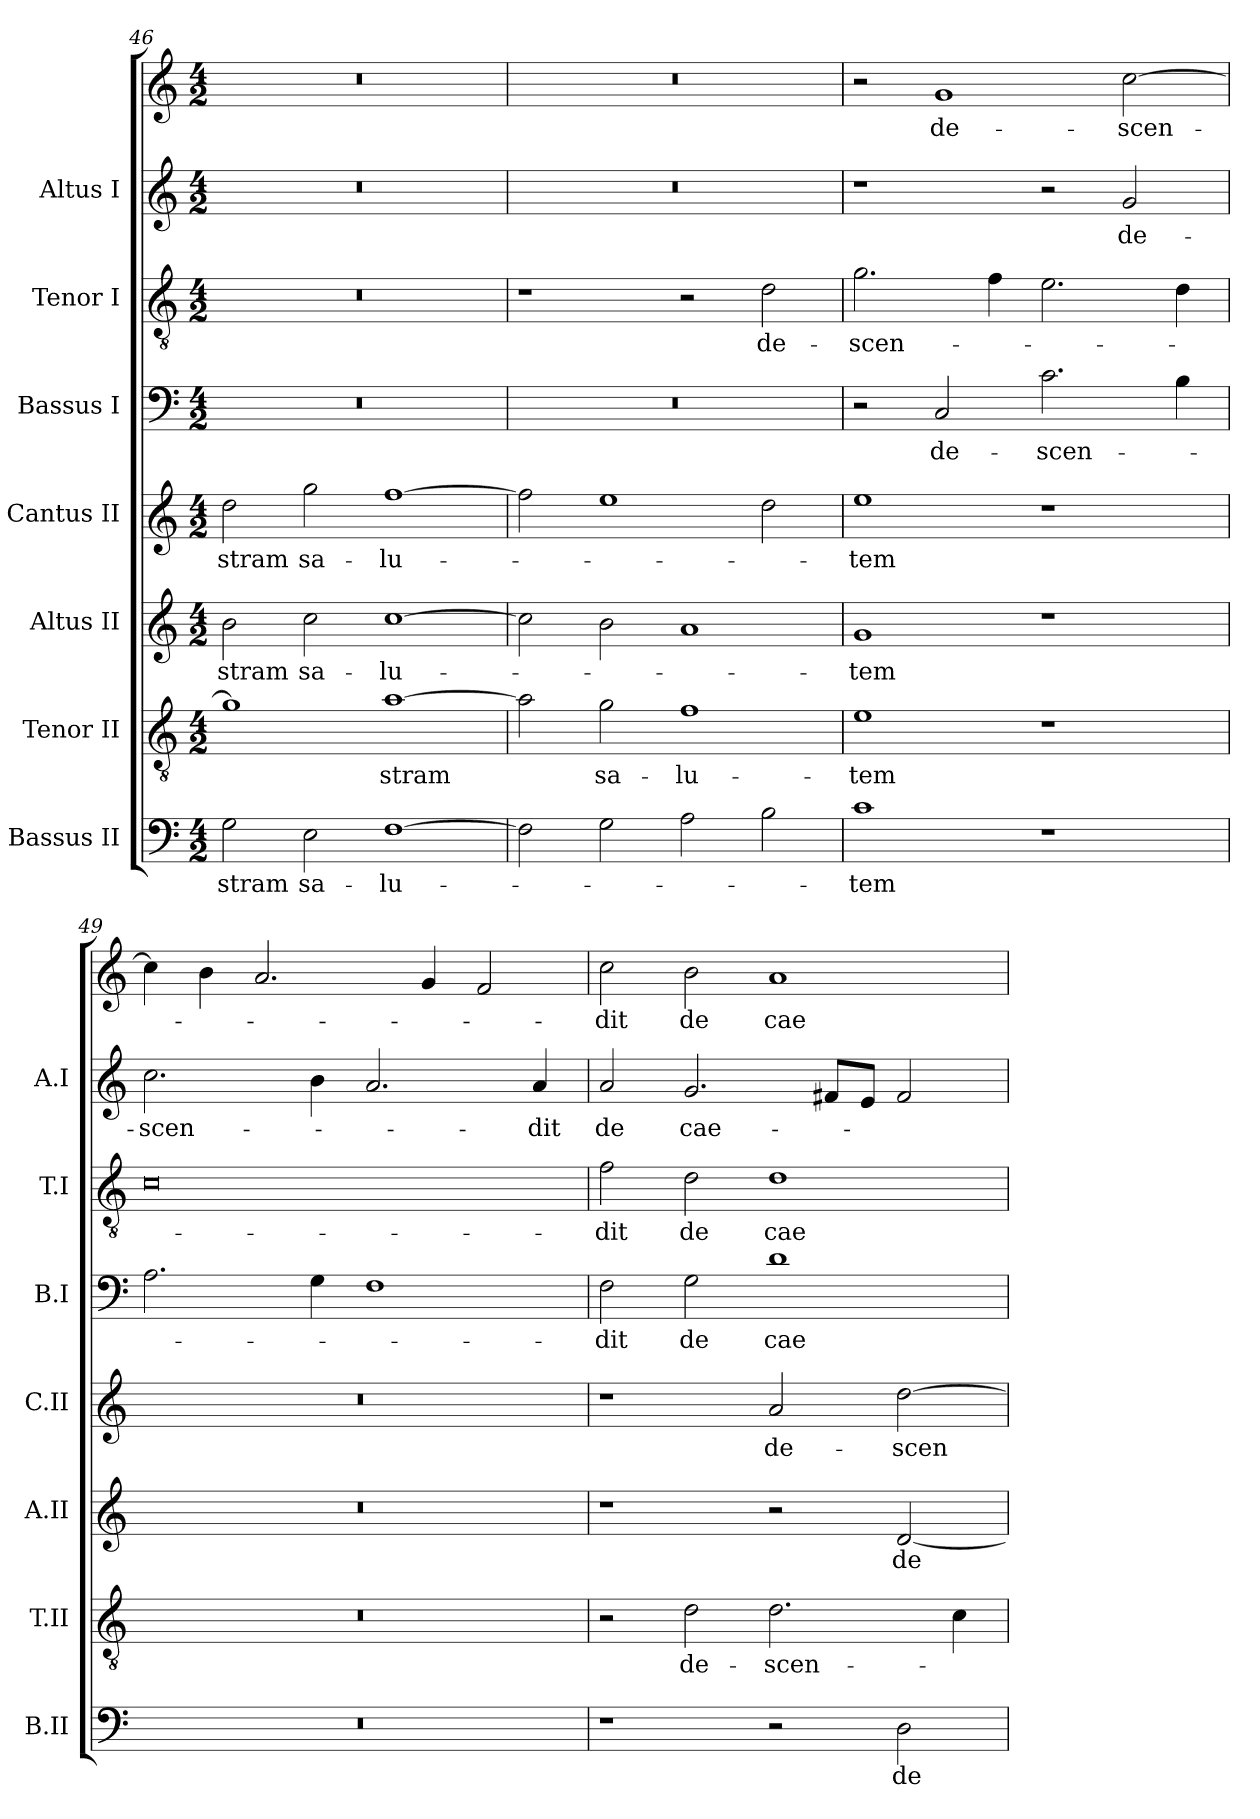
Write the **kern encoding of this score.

**kern	**text	**kern	**text	**kern	**text	**kern	**text	**kern	**text	**kern	**text	**kern	**text	**kern	**text
*part8	*part8	*part7	*part7	*part6	*part6	*part5	*part5	*part4	*part4	*part3	*part3	*part2	*part2	*part1	*part1
*staff8	*staff8	*staff7	*staff7	*staff6	*staff6	*staff5	*staff5	*staff4	*staff4	*staff3	*staff3	*staff2	*staff2	*staff1	*staff1
*I"Bassus II	*	*I"Tenor II	*	*I"Altus II	*	*I"Cantus II	*	*I"Bassus I	*	*I"Tenor I	*	*I"Altus I	*	*	*
*I'B.II	*	*I'T.II	*	*I'A.II	*	*I'C.II	*	*I'B.I	*	*I'T.I	*	*I'A.I	*	*	*
*clefF4	*	*clefGv2	*	*clefG2	*	*clefG2	*	*clefF4	*	*clefGv2	*	*clefG2	*	*clefG2	*
*	*	*ITrd7c12	*	*	*	*	*	*	*	*ITrd7c12	*	*	*	*	*
*k[]	*	*k[]	*	*k[]	*	*k[]	*	*k[]	*	*k[]	*	*k[]	*	*k[]	*
*C:	*	*C:	*	*C:	*	*C:	*	*C:	*	*C:	*	*C:	*	*C:	*
*M4/2	*	*M4/2	*	*M4/2	*	*M4/2	*	*M4/2	*	*M4/2	*	*M4/2	*	*M4/2	*
=46	=46	=46	=46	=46	=46	=46	=46	=46	=46	=46	=46	=46	=46	=46	=46
2G\	-stram	1G\]	.	2b\	-stram	2dd\	-stram	0r	.	0r	.	0r	.	0r	.
2E\	sa-	.	.	2cc\	sa-	2gg\	sa-	.	.	.	.	.	.	.	.
[1F\	-lu-	[1A\	-stram	[1cc\	-lu-	[1ff\	-lu-	.	.	.	.	.	.	.	.
=47	=47	=47	=47	=47	=47	=47	=47	=47	=47	=47	=47	=47	=47	=47	=47
2F\]	.	2A\]	.	2cc\]	.	2ff\]	.	0r	.	1r	.	0r	.	0r	.
2G\	.	2G\	sa-	2b\	.	1ee\	.	.	.	.	.	.	.	.	.
2A\	.	1F\	-lu-	1a/	.	.	.	.	.	2r	.	.	.	.	.
2B\	.	.	.	.	.	2dd\	.	.	.	2D\	de-	.	.	.	.
=48	=48	=48	=48	=48	=48	=48	=48	=48	=48	=48	=48	=48	=48	=48	=48
1c\	-tem	1E\	-tem	1g/	-tem	1ee\	-tem	2r	.	2.G\	-scen-	1r	.	2r	.
.	.	.	.	.	.	.	.	2C/	de-	.	.	.	.	1g/	de-
.	.	.	.	.	.	.	.	.	.	4F\	.	.	.	.	.
1r	.	1r	.	1r	.	1r	.	2.c\	-scen-	2.E\	.	2r	.	.	.
.	.	.	.	.	.	.	.	.	.	.	.	2g/	de-	[2cc\	-scen-
.	.	.	.	.	.	.	.	4B\	.	4D\	.	.	.	.	.
=49	=49	=49	=49	=49	=49	=49	=49	=49	=49	=49	=49	=49	=49	=49	=49
0r	.	0r	.	0r	.	0r	.	2.A\	.	0C\	.	2.cc\	-scen-	4cc\]	.
.	.	.	.	.	.	.	.	.	.	.	.	.	.	4b\	.
.	.	.	.	.	.	.	.	.	.	.	.	.	.	2.a/	.
.	.	.	.	.	.	.	.	4G\	.	.	.	4b\	.	.	.
.	.	.	.	.	.	.	.	1F\	.	.	.	2.a/	.	.	.
.	.	.	.	.	.	.	.	.	.	.	.	.	.	4g/	.
.	.	.	.	.	.	.	.	.	.	.	.	.	.	2f/	.
.	.	.	.	.	.	.	.	.	.	.	.	4a/	-dit	.	.
=50	=50	=50	=50	=50	=50	=50	=50	=50	=50	=50	=50	=50	=50	=50	=50
1r	.	2r	.	1r	.	1r	.	2F\	-dit	2F\	-dit	2a/	de	2cc\	-dit
.	.	2D\	de-	.	.	.	.	2G\	de	2D\	de	2.g/	cae-	2b\	de
2r	.	2.D\	-scen-	2r	.	2a/	de-	1d\	cae-	1D\	cae-	.	.	1a/	cae-
.	.	.	.	.	.	.	.	.	.	.	.	8f#/L	.	.	.
.	.	.	.	.	.	.	.	.	.	.	.	8e/J	.	.	.
2D\	de-	.	.	[2d/	de-	[2dd\	-scen-	.	.	.	.	2f#/	.	.	.
.	.	4C\	.	.	.	.	.	.	.	.	.	.	.	.	.
=	=	=	=	=	=	=	=	=	=	=	=	=	=	=	=
*-	*-	*-	*-	*-	*-	*-	*-	*-	*-	*-	*-	*-	*-	*-	*-
